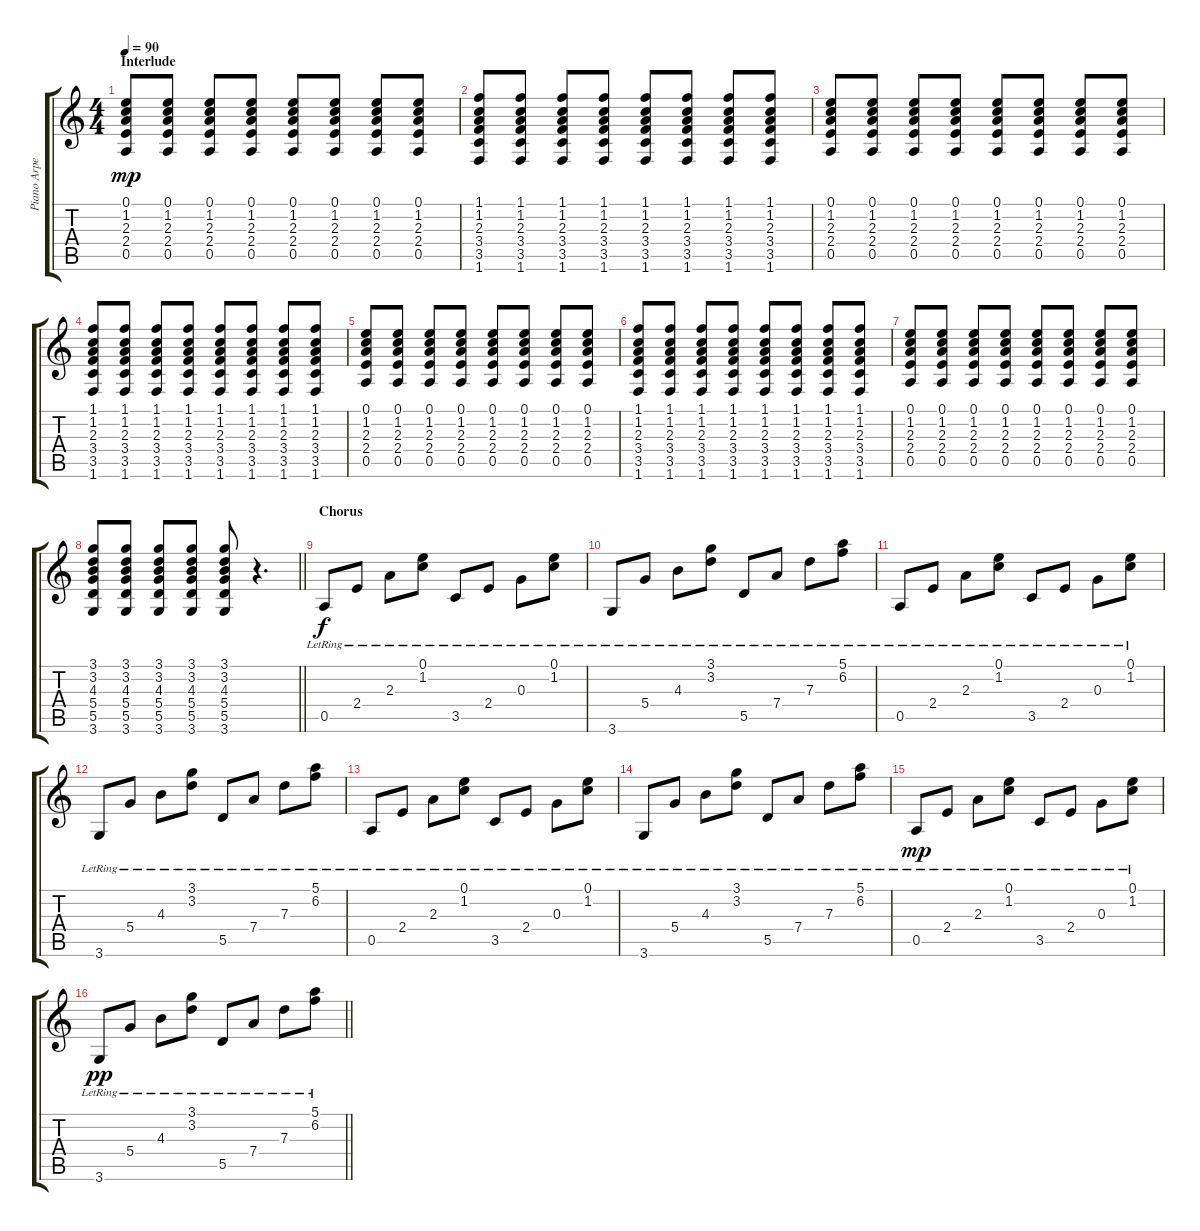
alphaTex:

\track ("Piano Arpeggios" "Piano Arpe") {instrument acousticguitarsteel}
\staff {score tabs}
\tuning (E4 B3 G3 D3 A2 E2) {hide}
\ts (4 4)
\section ("" "Interlude")
\tempo 90
\clef g2
\ks c
(0.1 1.2 2.3 2.4 0.5).8{dy mp} (0.1 1.2 2.3 2.4 0.5).8 (0.1 1.2 2.3 2.4 0.5).8 (0.1 1.2 2.3 2.4 0.5).8 (0.1 1.2 2.3 2.4 0.5).8 (0.1 1.2 2.3 2.4 0.5).8 (0.1 1.2 2.3 2.4 0.5).8 (0.1 1.2 2.3 2.4 0.5).8 |
(1.1 1.2 2.3 3.4 3.5 1.6).8 (1.1 1.2 2.3 3.4 3.5 1.6).8 (1.1 1.2 2.3 3.4 3.5 1.6).8 (1.1 1.2 2.3 3.4 3.5 1.6).8 (1.1 1.2 2.3 3.4 3.5 1.6).8 (1.1 1.2 2.3 3.4 3.5 1.6).8 (1.1 1.2 2.3 3.4 3.5 1.6).8 (1.1 1.2 2.3 3.4 3.5 1.6).8 |
(0.1 1.2 2.3 2.4 0.5).8 (0.1 1.2 2.3 2.4 0.5).8 (0.1 1.2 2.3 2.4 0.5).8 (0.1 1.2 2.3 2.4 0.5).8 (0.1 1.2 2.3 2.4 0.5).8 (0.1 1.2 2.3 2.4 0.5).8 (0.1 1.2 2.3 2.4 0.5).8 (0.1 1.2 2.3 2.4 0.5).8 |
(1.1 1.2 2.3 3.4 3.5 1.6).8 (1.1 1.2 2.3 3.4 3.5 1.6).8 (1.1 1.2 2.3 3.4 3.5 1.6).8 (1.1 1.2 2.3 3.4 3.5 1.6).8 (1.1 1.2 2.3 3.4 3.5 1.6).8 (1.1 1.2 2.3 3.4 3.5 1.6).8 (1.1 1.2 2.3 3.4 3.5 1.6).8 (1.1 1.2 2.3 3.4 3.5 1.6).8 |
(0.1 1.2 2.3 2.4 0.5).8 (0.1 1.2 2.3 2.4 0.5).8 (0.1 1.2 2.3 2.4 0.5).8 (0.1 1.2 2.3 2.4 0.5).8 (0.1 1.2 2.3 2.4 0.5).8 (0.1 1.2 2.3 2.4 0.5).8 (0.1 1.2 2.3 2.4 0.5).8 (0.1 1.2 2.3 2.4 0.5).8 |
(1.1 1.2 2.3 3.4 3.5 1.6).8 (1.1 1.2 2.3 3.4 3.5 1.6).8 (1.1 1.2 2.3 3.4 3.5 1.6).8 (1.1 1.2 2.3 3.4 3.5 1.6).8 (1.1 1.2 2.3 3.4 3.5 1.6).8 (1.1 1.2 2.3 3.4 3.5 1.6).8 (1.1 1.2 2.3 3.4 3.5 1.6).8 (1.1 1.2 2.3 3.4 3.5 1.6).8 |
(0.1 1.2 2.3 2.4 0.5).8 (0.1 1.2 2.3 2.4 0.5).8 (0.1 1.2 2.3 2.4 0.5).8 (0.1 1.2 2.3 2.4 0.5).8 (0.1 1.2 2.3 2.4 0.5).8 (0.1 1.2 2.3 2.4 0.5).8 (0.1 1.2 2.3 2.4 0.5).8 (0.1 1.2 2.3 2.4 0.5).8 |
\barLineRight lightlight
(3.1 3.2 4.3 5.4 5.5 3.6).8 (3.1 3.2 4.3 5.4 5.5 3.6).8 (3.1 3.2 4.3 5.4 5.5 3.6).8 (3.1 3.2 4.3 5.4 5.5 3.6).8 (3.1 3.2 4.3 5.4 5.5 3.6).8 r.4{d} |
\section ("" "Chorus")
0.5{lr}.8{dy f} 2.4{lr}.8 2.3{lr}.8 (0.1{lr} 1.2{lr}).8 3.5{lr}.8 2.4{lr}.8 0.3{lr}.8 (0.1{lr} 1.2{lr}).8 |
3.6{lr}.8 5.4{lr}.8 4.3{lr}.8 (3.1{lr} 3.2{lr}).8 5.5{lr}.8 7.4{lr}.8 7.3{lr}.8 (5.1{lr} 6.2{lr}).8 |
0.5{lr}.8 2.4{lr}.8 2.3{lr}.8 (0.1{lr} 1.2{lr}).8 3.5{lr}.8 2.4{lr}.8 0.3{lr}.8 (0.1{lr} 1.2{lr}).8 |
3.6{lr}.8 5.4{lr}.8 4.3{lr}.8 (3.1{lr} 3.2{lr}).8 5.5{lr}.8 7.4{lr}.8 7.3{lr}.8 (5.1{lr} 6.2{lr}).8 |
0.5{lr}.8 2.4{lr}.8 2.3{lr}.8 (0.1{lr} 1.2{lr}).8 3.5{lr}.8 2.4{lr}.8 0.3{lr}.8 (0.1{lr} 1.2{lr}).8 |
3.6{lr}.8 5.4{lr}.8 4.3{lr}.8 (3.1{lr} 3.2{lr}).8 5.5{lr}.8 7.4{lr}.8 7.3{lr}.8 (5.1{lr} 6.2{lr}).8 |
0.5{lr}.8{dy mp} 2.4{lr}.8 2.3{lr}.8 (0.1{lr} 1.2{lr}).8 3.5{lr}.8 2.4{lr}.8 0.3{lr}.8 (0.1{lr} 1.2{lr}).8 |
\barLineRight lightlight
3.6{lr}.8{dy pp} 5.4{lr}.8 4.3{lr}.8 (3.1{lr} 3.2{lr}).8 5.5{lr}.8 7.4{lr}.8 7.3{lr}.8 (5.1{lr} 6.2{lr}).8
